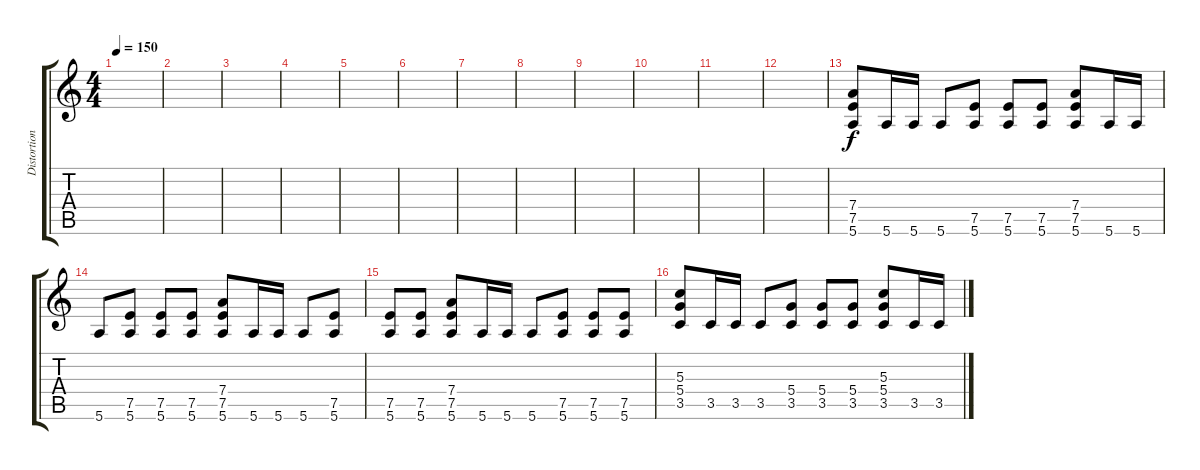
\track ("Distortion Guitar (rhythm) " "Distortion") {instrument distortionguitar}
\staff {score tabs}
\tuning (E4 B3 G3 D3 A2 E2) {hide}
\ts (4 4)
\tempo 150
\clef g2
\ks c
|
|
|
|
|
|
|
|
|
|
|
|
(7.4 7.5 5.6).8 5.6.16 5.6.16 5.6.8 (7.5 5.6).8 (7.5 5.6).8 (7.5 5.6).8 (7.4 7.5 5.6).8 5.6.16 5.6.16 |
5.6.8 (7.5 5.6).8 (7.5 5.6).8 (7.5 5.6).8 (7.4 7.5 5.6).8 5.6.16 5.6.16 5.6.8 (7.5 5.6).8 |
(7.5 5.6).8 (7.5 5.6).8 (7.4 7.5 5.6).8 5.6.16 5.6.16 5.6.8 (7.5 5.6).8 (7.5 5.6).8 (7.5 5.6).8 |
(5.3 5.4 3.5).8 3.5.16 3.5.16 3.5.8 (5.4 3.5).8 (5.4 3.5).8 (5.4 3.5).8 (5.3 5.4 3.5).8 3.5.16 3.5.16
